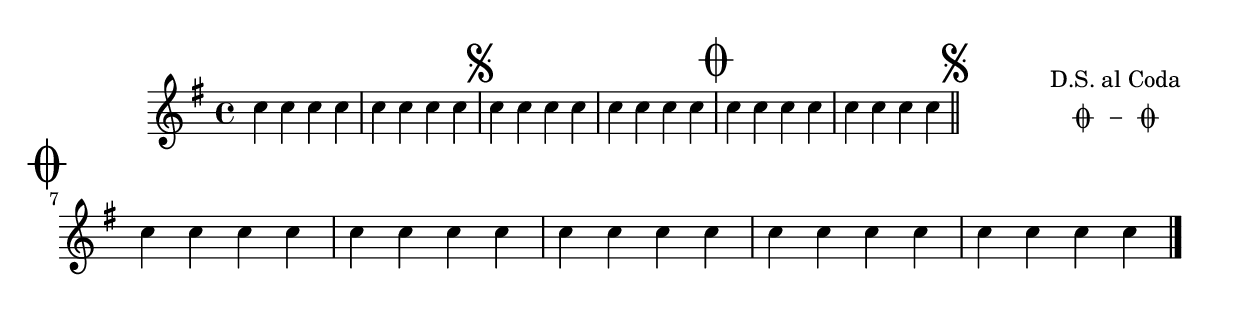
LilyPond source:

%% Do not edit this file; it is automatically
%% generated from LSR http://lsr.dsi.unimi.it
%% This file is in the public domain.
\version "2.12.2"

\header {
  lsrtags = "repeats, breaks"

  texidoc = "
If you want to place an exiting segno sign and add text like @qq{D.S.
al Coda} next to it where usually the staff lines are you can use this
snippet. The coda will resume in a new line. There is a variation
documented in this snippet, where the coda will remain on the same
line.

"
  doctitle = "Positioning segno and coda (with line break)"
} % begin verbatim

{
  \clef treble
  \key g \major
  \time 4/4
  \relative c'' {
    \repeat unfold 2 {
      | c4 c c c
    }

    % Set segno sign as rehearsal mark and adjust size if needed
    % \once \override Score.RehearsalMark #'font-size = #3
    \mark \markup { \musicglyph #"scripts.segno" }
    \repeat unfold 2 {
      | c4 c c c
    }

    % Set coda sign as rehearsal mark and adjust size if needed
    \once \override Score.RehearsalMark #'font-size = #4
    \mark \markup { \musicglyph #"scripts.coda" }
    \repeat unfold 2 {
      | c4 c c c
    }

    % Should Coda be on anew line?
    % Coda NOT on new line: use \nobreak
    % Coda on new line: DON'T use \nobreak
    % \noBreak

    \bar "||"

    % Set segno sign as rehearsal mark and adjust size if needed
    \once \override Score.RehearsalMark #'break-visibility = #begin-of-line-invisible
    % \once \override Score.RehearsalMark #'font-size = #3
    \mark \markup { \musicglyph #"scripts.segno" }

    % Here begins the trickery!
    % \cadenzaOn will suppress the bar count and \stopStaff removes the staff lines.
    \cadenzaOn
      \stopStaff
        % Some examples of possible text-displays

        % text line-aligned
        % ==================
        % Move text to the desired position
        % \once \override TextScript #'extra-offset = #'( 2 . -3.5 )
        % | s1*0^\markup { D.S. al Coda } }

        % text center-aligned
        % ====================
        % Move text to the desired position
        % \once \override TextScript #'extra-offset = #'( 6 . -5.0 )
        % | s1*0^\markup { \center-column { D.S. "al Coda" } }

        % text and symbols center-aligned
        % ===============================
        % Move text to the desired position and tweak spacing for optimum text alignment
        %\once \override TextScript #'extra-offset = #'( 8 . -5.5 )
        \once \override TextScript #'word-space = #1.5
        \once \override TextScript #'X-offset = #8
        \once \override TextScript #'Y-offset = #1.5
        | s1*0^\markup { \center-column { "D.S. al Coda" \line { \musicglyph #"scripts.coda" \musicglyph #"scripts.tenuto" \musicglyph #"scripts.coda"} } }

        % Increasing the unfold counter will expand the staff-free space
        \repeat unfold 4 {
          s4 s4 s4 s4
          \bar ""
        }
        % Resume bar count and show staff lines again
     \startStaff
   \cadenzaOff

   % Should Coda be on new line?
   % Coda NOT on new line: DON'T use \break
   % Coda on new line: use \break
   \break

   % Show up, you clef and key!
   \once \override Staff.KeySignature #'break-visibility = #end-of-line-invisible
   \once \override Staff.Clef #'break-visibility = #end-of-line-invisible

   % Set coda sign as rehearsal mark and adjust size and position

   % Put the coda sign ontop of the (treble-)clef dependend on coda's line-position

     % Coda NOT on new line, use this:
     % \once \override Score.RehearsalMark #'extra-offset = #'( -2 . 1.75 )

     % Coda on new line, use this:
     \once \override Score.RehearsalMark #'extra-offset = #'( -8.42 . 1.75 )

   \once \override Score.RehearsalMark #'font-size = #5
   \mark \markup { \musicglyph #"scripts.coda" }

   % The coda
   \repeat unfold 5 {
      | c4 c c c
    }
    \bar"|."
  }
}

